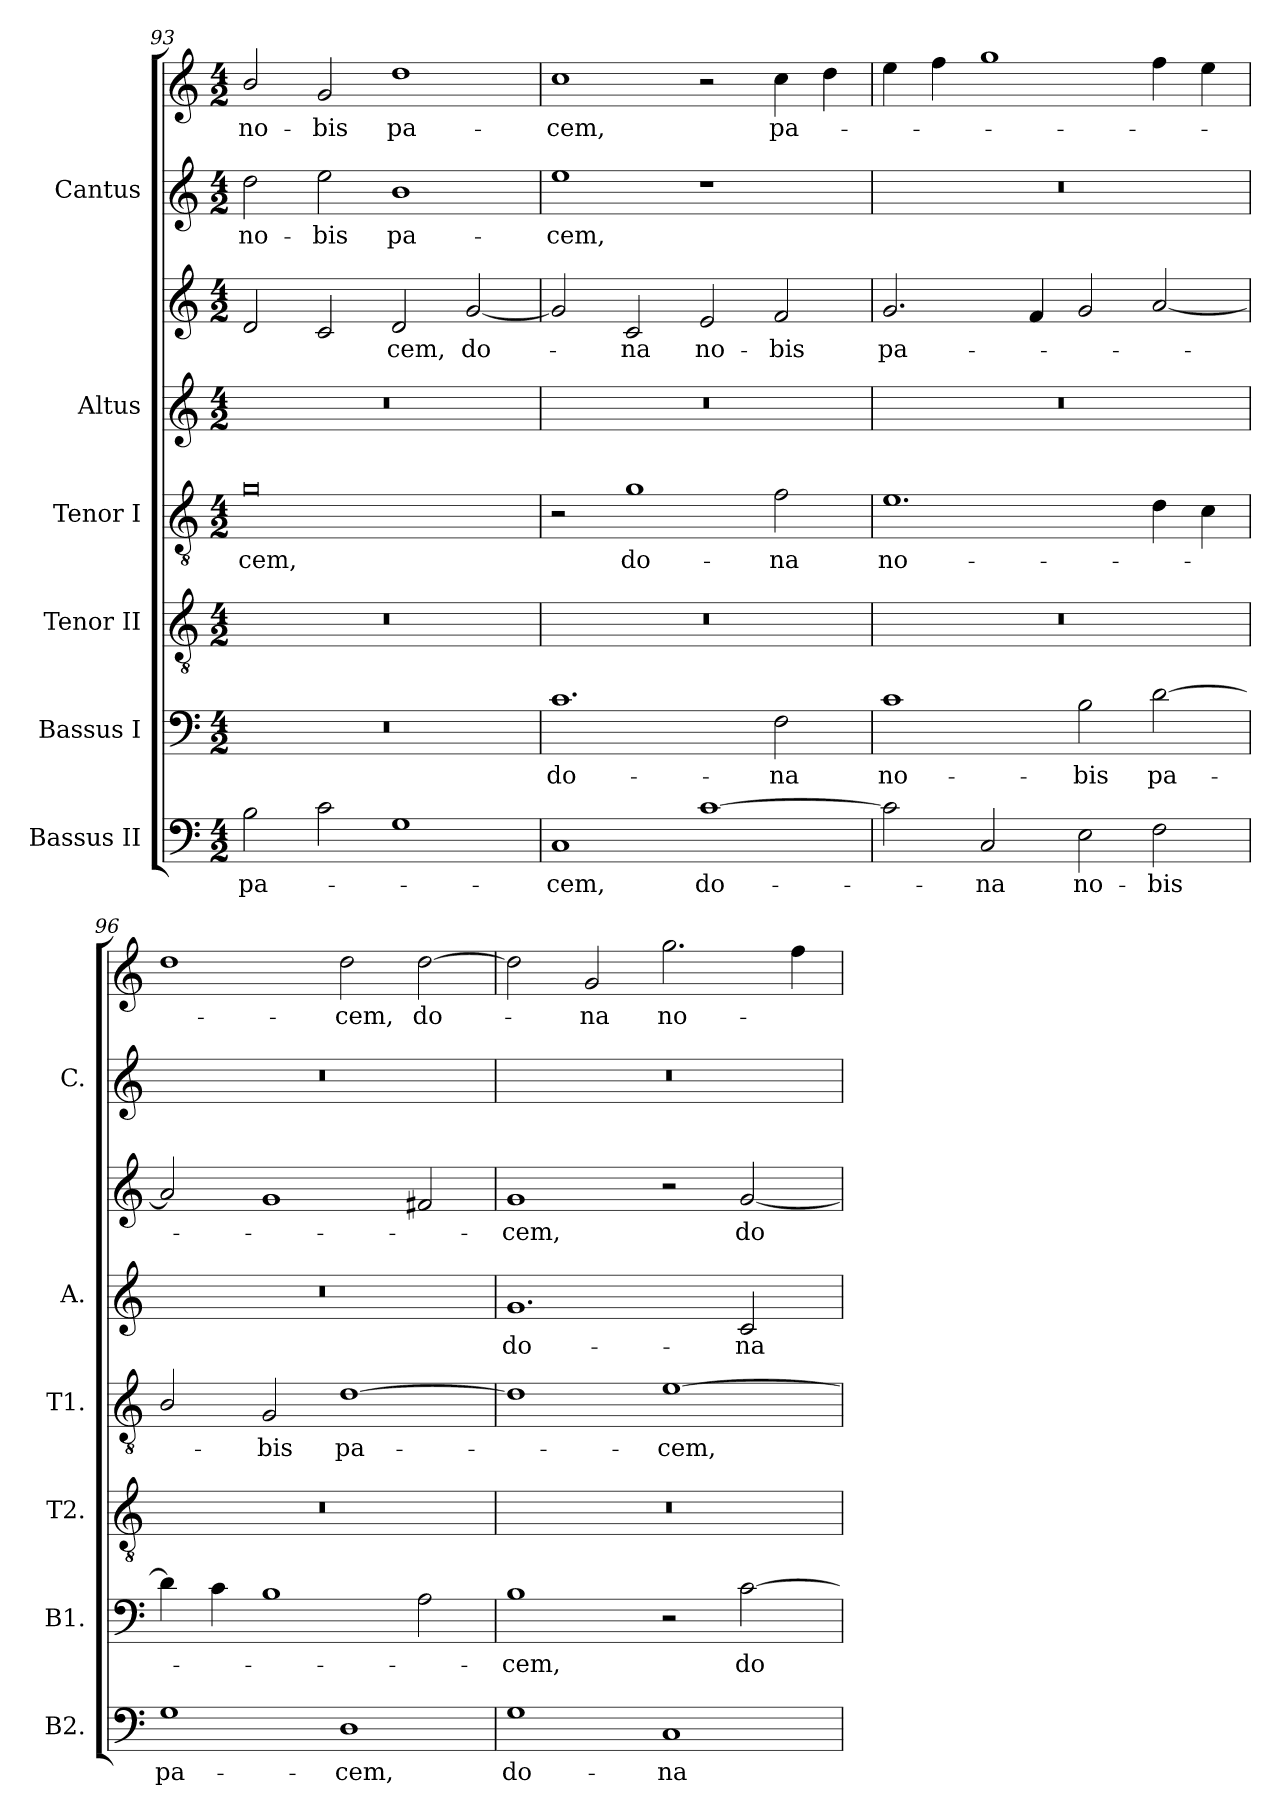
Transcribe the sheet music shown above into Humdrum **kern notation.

**kern	**text	**kern	**text	**kern	**kern	**text	**kern	**text	**kern	**text	**kern	**text	**kern	**text
*part6	*part6	*part5	*part5	*part4	*part3	*part3	*part2	*part2	*part2	*part2	*part1	*part1	*part1	*part1
*staff8	*staff8	*staff7	*staff7	*staff6	*staff5	*staff5	*staff4	*staff4	*staff3	*staff3	*staff2	*staff2	*staff1	*staff1
*I"Bassus II	*	*I"Bassus I	*	*I"Tenor II	*I"Tenor I	*	*I"Altus	*	*	*	*I"Cantus	*	*	*
*I'B2.	*	*I'B1.	*	*I'T2.	*I'T1.	*	*I'A.	*	*	*	*I'C.	*	*	*
*clefF4	*	*clefF4	*	*clefGv2	*clefGv2	*	*clefG2	*	*clefG2	*	*clefG2	*	*clefG2	*
*	*	*	*	*ITrd7c12	*ITrd7c12	*	*	*	*	*	*	*	*	*
*k[]	*	*k[]	*	*k[]	*k[]	*	*k[]	*	*k[]	*	*k[]	*	*k[]	*
*C:	*	*C:	*	*C:	*C:	*	*C:	*	*C:	*	*C:	*	*C:	*
*M4/2	*	*M4/2	*	*M4/2	*M4/2	*	*M4/2	*	*M4/2	*	*M4/2	*	*M4/2	*
=93	=93	=93	=93	=93	=93	=93	=93	=93	=93	=93	=93	=93	=93	=93
!	!LO:LY:b:color=#000000	!LO:N:vis=1	!	!LO:N:vis=1	!	!	!	!	!	!	!	!	!	!
!	!	!	!	!	!	!LO:LY:b:color=#000000	!LO:N:vis=1	!	!	!	!	!	!	!
!	!	!	!	!	!	!	!	!	!	!	!	!LO:LY:b:color=#000000	!	!
!	!	!	!	!	!	!	!	!	!	!	!	!	!	!LO:LY:b:color=#000000
2Bi\	pa-	0r	.	0r	0Gi	-cem,	0r	.	2di/	.	2ddi\	no-	2bi/	no-
!	!	!	!	!	!	!	!	!	!	!	!	!LO:LY:b:color=#000000	!	!
!	!	!	!	!	!	!	!	!	!	!	!	!	!	!LO:LY:b:color=#000000
2ci\	.	.	.	.	.	.	.	.	2ci/	.	2eei\	-bis	2gi/	-bis
!	!	!	!	!	!	!	!	!	!	!LO:LY:b:color=#000000	!	!	!	!
!	!	!	!	!	!	!	!	!	!	!	!	!LO:LY:b:color=#000000	!	!
!	!	!	!	!	!	!	!	!	!	!	!	!	!	!LO:LY:b:color=#000000
1Gi	.	.	.	.	.	.	.	.	2di/	-cem,	1bi	pa-	1ddi	pa-
!	!	!	!	!	!	!	!	!	!	!LO:LY:b:color=#000000	!	!	!	!
.	.	.	.	.	.	.	.	.	[2gi/	do-	.	.	.	.
=94	=94	=94	=94	=94	=94	=94	=94	=94	=94	=94	=94	=94	=94	=94
!	!LO:LY:b:color=#000000	!	!	!	!	!	!	!	!	!	!	!	!	!
!	!	!	!LO:LY:b:color=#000000	!LO:N:vis=1	!	!	!LO:N:vis=1	!	!	!	!	!	!	!
!	!	!	!	!	!	!	!	!	!	!	!	!LO:LY:b:color=#000000	!	!
!	!	!	!	!	!	!	!	!	!	!	!	!	!	!LO:LY:b:color=#000000
1Ci	-cem,	1.ci	do-	0r	2r	.	0r	.	2gi/]	.	1eei	-cem,	1cci	-cem,
!	!	!	!	!	!	!LO:LY:b:color=#000000	!	!	!	!	!	!	!	!
!	!	!	!	!	!	!	!	!	!	!LO:LY:b:color=#000000	!	!	!	!
.	.	.	.	.	1Gi	do-	.	.	2ci/	-na	.	.	.	.
!	!LO:LY:b:color=#000000	!	!	!	!	!	!	!	!	!	!	!	!	!
!	!	!	!	!	!	!	!	!	!	!LO:LY:b:color=#000000	!	!	!	!
[1ci	do-	.	.	.	.	.	.	.	2ei/	no-	1r	.	2r	.
!	!	!	!LO:LY:b:color=#000000	!	!	!	!	!	!	!	!	!	!	!
!	!	!	!	!	!	!LO:LY:b:color=#000000	!	!	!	!	!	!	!	!
!	!	!	!	!	!	!	!	!	!	!LO:LY:b:color=#000000	!	!	!	!
!	!	!	!	!	!	!	!	!	!	!	!	!	!	!LO:LY:b:color=#000000
.	.	2Fi\	-na	.	2Fi\	-na	.	.	2fi/	-bis	.	.	4cci\	pa-
.	.	.	.	.	.	.	.	.	.	.	.	.	4ddi\	.
=95	=95	=95	=95	=95	=95	=95	=95	=95	=95	=95	=95	=95	=95	=95
!	!	!	!LO:LY:b:color=#000000	!LO:N:vis=1	!	!	!	!	!	!	!	!	!	!
!	!	!	!	!	!	!LO:LY:b:color=#000000	!LO:N:vis=1	!	!	!	!	!	!	!
!	!	!	!	!	!	!	!	!	!	!LO:LY:b:color=#000000	!LO:N:vis=1	!	!	!
2ci\]	.	1ci	no-	0r	1.Ei	no-	0r	.	2.gi/	pa-	0r	.	4eei\	.
.	.	.	.	.	.	.	.	.	.	.	.	.	4ffi\	.
!	!LO:LY:b:color=#000000	!	!	!	!	!	!	!	!	!	!	!	!	!
2Ci/	-na	.	.	.	.	.	.	.	.	.	.	.	1ggi	.
.	.	.	.	.	.	.	.	.	4fi/	.	.	.	.	.
!	!LO:LY:b:color=#000000	!	!	!	!	!	!	!	!	!	!	!	!	!
!	!	!	!LO:LY:b:color=#000000	!	!	!	!	!	!	!	!	!	!	!
2Ei\	no-	2Bi\	-bis	.	.	.	.	.	2gi/	.	.	.	.	.
!	!LO:LY:b:color=#000000	!	!	!	!	!	!	!	!	!	!	!	!	!
!	!	!	!LO:LY:b:color=#000000	!	!	!	!	!	!	!	!	!	!	!
2Fi\	-bis	[2di\	pa-	.	4Di\	.	.	.	[2ai/	.	.	.	4ffi\	.
.	.	.	.	.	4Ci\	.	.	.	.	.	.	.	4eei\	.
!!LO:PB:g=z
=96	=96	=96	=96	=96	=96	=96	=96	=96	=96	=96	=96	=96	=96	=96
!	!LO:LY:b:color=#000000	!	!	!LO:N:vis=1	!	!	!LO:N:vis=1	!	!	!	!LO:N:vis=1	!	!	!
1Gi	pa-	4di\]	.	0r	2BBi/	.	0r	.	2ai/]	.	0r	.	1ddi	.
.	.	4ci\	.	.	.	.	.	.	.	.	.	.	.	.
!	!	!	!	!	!	!LO:LY:b:color=#000000	!	!	!	!	!	!	!	!
.	.	1Bi	.	.	2GGi/	-bis	.	.	1gi	.	.	.	.	.
!	!LO:LY:b:color=#000000	!	!	!	!	!	!	!	!	!	!	!	!	!
!	!	!	!	!	!	!LO:LY:b:color=#000000	!	!	!	!	!	!	!	!
!	!	!	!	!	!	!	!	!	!	!	!	!	!	!LO:LY:b:color=#000000
1Di	-cem,	.	.	.	[1Di	pa-	.	.	.	.	.	.	2ddi\	-cem,
!	!	!	!	!	!	!	!	!	!	!	!	!	!	!LO:LY:b:color=#000000
.	.	2Ai\	.	.	.	.	.	.	2f#Xi/	.	.	.	[2ddi\	do-
=97	=97	=97	=97	=97	=97	=97	=97	=97	=97	=97	=97	=97	=97	=97
!	!LO:LY:b:color=#000000	!	!	!	!	!	!	!	!	!	!	!	!	!
!	!	!	!LO:LY:b:color=#000000	!LO:N:vis=1	!	!	!	!	!	!	!	!	!	!
!	!	!	!	!	!	!	!	!LO:LY:b:color=#000000	!	!	!	!	!	!
!	!	!	!	!	!	!	!	!	!	!LO:LY:b:color=#000000	!LO:N:vis=1	!	!	!
1Gi	do-	1Bi	-cem,	0r	1Di]	.	1.gi	do-	1gi	-cem,	0r	.	2ddi\]	.
!	!	!	!	!	!	!	!	!	!	!	!	!	!	!LO:LY:b:color=#000000
.	.	.	.	.	.	.	.	.	.	.	.	.	2gi/	-na
!	!LO:LY:b:color=#000000	!	!	!	!	!	!	!	!	!	!	!	!	!
!	!	!	!	!	!	!LO:LY:b:color=#000000	!	!	!	!	!	!	!	!
!	!	!	!	!	!	!	!	!	!	!	!	!	!	!LO:LY:b:color=#000000
1Ci	-na	2r	.	.	[1Ei	-cem,	.	.	2r	.	.	.	2.ggi\	no-
!	!	!	!LO:LY:b:color=#000000	!	!	!	!	!	!	!	!	!	!	!
!	!	!	!	!	!	!	!	!LO:LY:b:color=#000000	!	!	!	!	!	!
!	!	!	!	!	!	!	!	!	!	!LO:LY:b:color=#000000	!	!	!	!
.	.	[2ci\	do-	.	.	.	2ci/	-na	[2gi/	do-	.	.	.	.
.	.	.	.	.	.	.	.	.	.	.	.	.	4ffi\	.
=	=	=	=	=	=	=	=	=	=	=	=	=	=	=
*-	*-	*-	*-	*-	*-	*-	*-	*-	*-	*-	*-	*-	*-	*-
